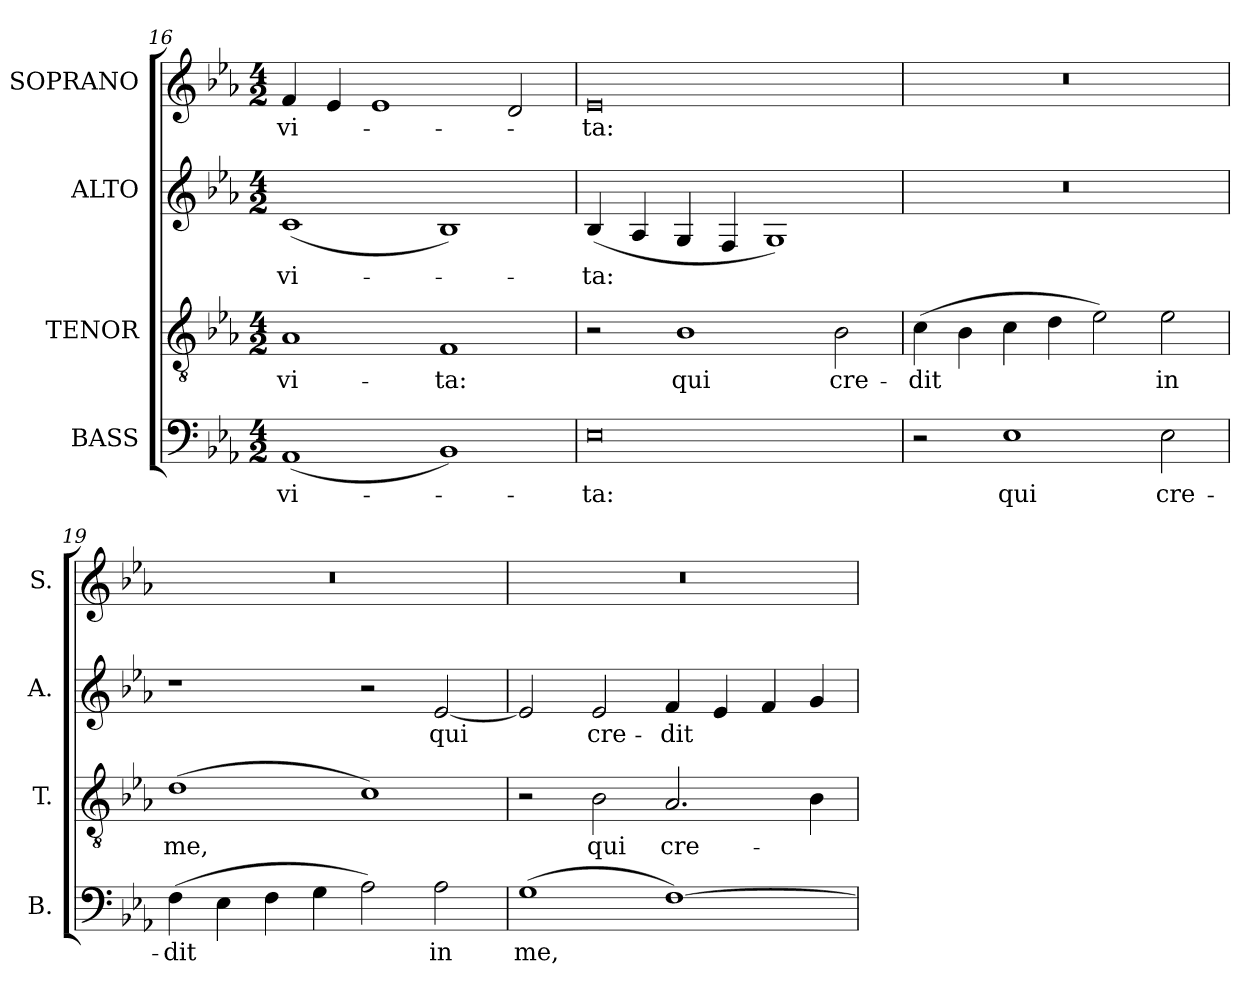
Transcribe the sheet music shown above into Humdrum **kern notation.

**kern	**text	**kern	**text	**kern	**text	**kern	**text
*part4	*part4	*part3	*part3	*part2	*part2	*part1	*part1
*staff4	*staff4	*staff3	*staff3	*staff2	*staff2	*staff1	*staff1
*I"BASS	*	*I"TENOR	*	*I"ALTO	*	*I"SOPRANO	*
*I'B.	*	*I'T.	*	*I'A.	*	*I'S.	*
*clefF4	*	*clefGv2	*	*clefG2	*	*clefG2	*
*	*	*ITrd7c12	*	*	*	*	*
*k[b-e-a-]	*	*k[b-e-a-]	*	*k[b-e-a-]	*	*k[b-e-a-]	*
*E-:	*	*E-:	*	*E-:	*	*E-:	*
*M4/2	*	*M4/2	*	*M4/2	*	*M4/2	*
=16	=16	=16	=16	=16	=16	=16	=16
!	!LO:LY:b:color=#000000	!	!	!	!	!	!
!	!	!	!LO:LY:b:color=#000000	!	!	!	!
!	!	!	!	!	!LO:LY:b:color=#000000	!	!
!	!	!	!	!	!	!	!LO:LY:b:color=#000000
(1AA-i	vi-	1AA-i	vi-	(1ci	vi-	4fi/	vi-
.	.	.	.	.	.	4e-i/	.
.	.	.	.	.	.	1e-i	.
!	!	!	!LO:LY:b:color=#000000	!	!	!	!
1BB-i)	.	1FFi	-ta:	1B-i)	.	.	.
.	.	.	.	.	.	2di/	.
!!LO:PB:g=z
=17	=17	=17	=17	=17	=17	=17	=17
!	!LO:LY:b:color=#000000	!	!	!	!	!	!
!	!	!	!	!	!LO:LY:b:color=#000000	!	!
!	!	!	!	!	!	!	!LO:LY:b:color=#000000
0E-i	-ta:	2r	.	(4B-i/	-ta:	0e-i	-ta:
.	.	.	.	4A-i/	.	.	.
!	!	!	!LO:LY:b:color=#000000	!	!	!	!
.	.	1BB-i	qui	4Gi/	.	.	.
.	.	.	.	4Fi/	.	.	.
.	.	.	.	1Gi)	.	.	.
!	!	!	!LO:LY:b:color=#000000	!	!	!	!
.	.	2BB-i\	cre-	.	.	.	.
=18	=18	=18	=18	=18	=18	=18	=18
!	!	!	!LO:LY:b:color=#000000	!LO:N:vis=1	!	!LO:N:vis=1	!
2r	.	(4Ci\	-dit	0r	.	0r	.
.	.	4BB-i\	.	.	.	.	.
!	!LO:LY:b:color=#000000	!	!	!	!	!	!
1E-i	qui	4Ci\	.	.	.	.	.
.	.	4Di\	.	.	.	.	.
.	.	2E-i\)	.	.	.	.	.
!	!LO:LY:b:color=#000000	!	!	!	!	!	!
!	!	!	!LO:LY:b:color=#000000	!	!	!	!
2E-i\	cre-	2E-i\	in	.	.	.	.
=19	=19	=19	=19	=19	=19	=19	=19
!	!LO:LY:b:color=#000000	!	!	!	!	!	!
!	!	!	!LO:LY:b:color=#000000	!	!	!LO:N:vis=1	!
(4Fi\	-dit	(1Di	me,	1r	.	0r	.
4E-i\	.	.	.	.	.	.	.
4Fi\	.	.	.	.	.	.	.
4Gi\	.	.	.	.	.	.	.
2A-i\)	.	1Ci)	.	2r	.	.	.
!	!LO:LY:b:color=#000000	!	!	!	!	!	!
!	!	!	!	!	!LO:LY:b:color=#000000	!	!
2A-i\	in	.	.	[2e-i/	qui	.	.
=20	=20	=20	=20	=20	=20	=20	=20
!	!LO:LY:b:color=#000000	!	!	!	!	!LO:N:vis=1	!
(1Gi	me,	2r	.	2e-i/]	.	0r	.
!	!	!	!LO:LY:b:color=#000000	!	!	!	!
!	!	!	!	!	!LO:LY:b:color=#000000	!	!
.	.	2BB-i\	qui	2e-i/	cre-	.	.
!	!	!	!LO:LY:b:color=#000000	!	!	!	!
!	!	!	!	!	!LO:LY:b:color=#000000	!	!
[1Fi)	.	2.AA-i/	cre-	4fi/	-dit	.	.
.	.	.	.	4e-i/	.	.	.
.	.	.	.	4fi/	.	.	.
.	.	4BB-i\	.	4gi/	.	.	.
=	=	=	=	=	=	=	=
*-	*-	*-	*-	*-	*-	*-	*-
